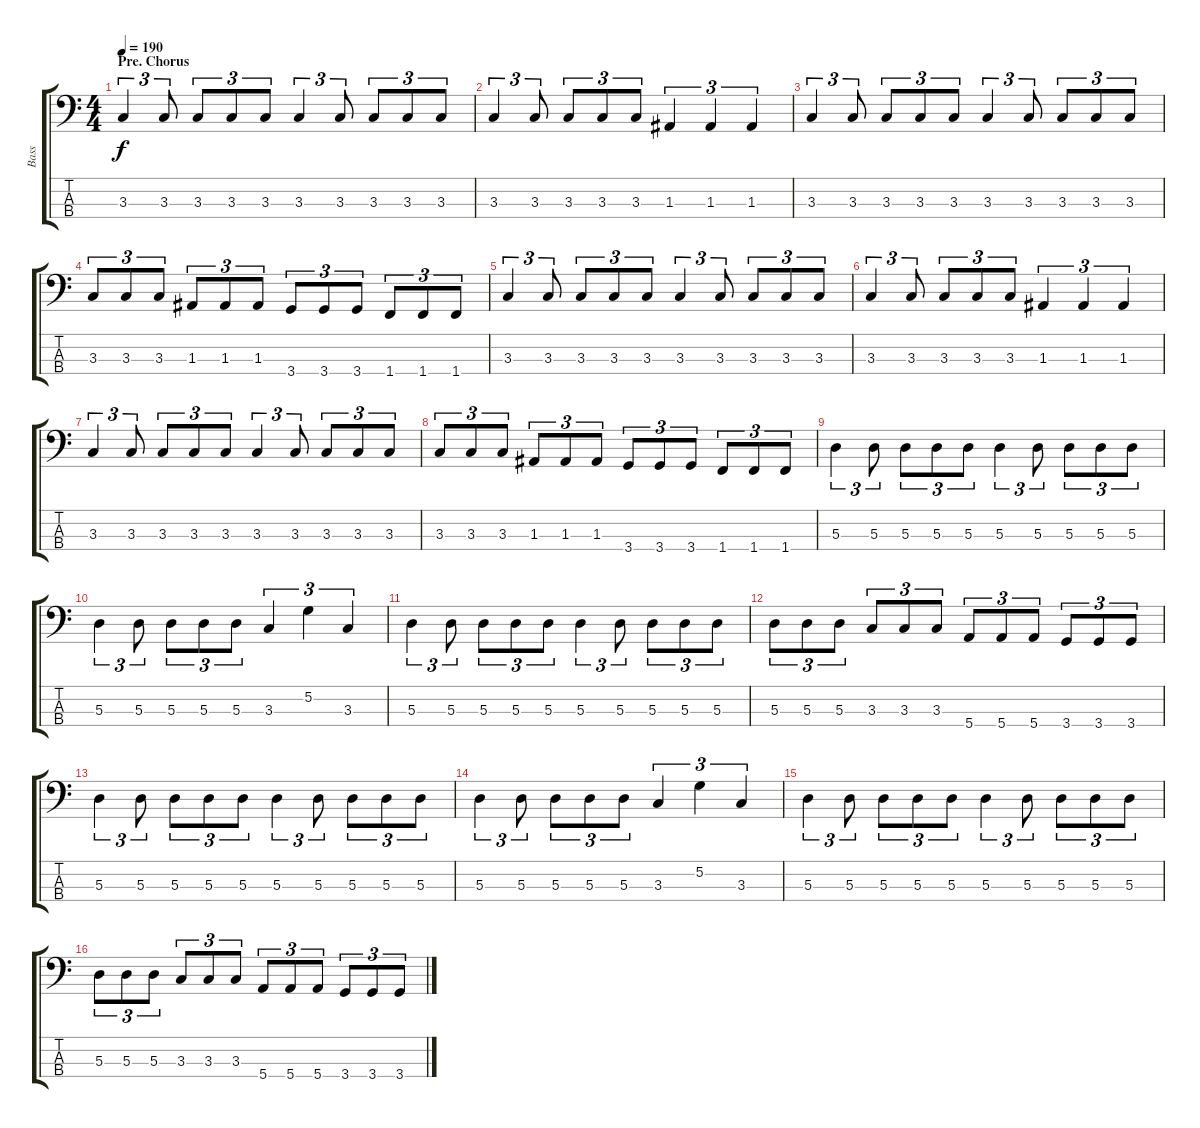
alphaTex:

\track ("Bass" "Bass") {instrument electricbasspick}
\staff {score tabs}
\tuning (G2 D2 A1 E1) {hide}
\ts (4 4)
\section ("" "Pre. Chorus")
\tempo 190
\clef f4
\ks c
3.3.4{tu (3 2) dy f} 3.3.8{tu (3 2)} 3.3.8{tu (3 2)} 3.3.8{tu (3 2)} 3.3.8{tu (3 2)} 3.3.4{tu (3 2)} 3.3.8{tu (3 2)} 3.3.8{tu (3 2)} 3.3.8{tu (3 2)} 3.3.8{tu (3 2)} |
3.3.4{tu (3 2)} 3.3.8{tu (3 2)} 3.3.8{tu (3 2)} 3.3.8{tu (3 2)} 3.3.8{tu (3 2)} 1.3.4{tu (3 2)} 1.3.4{tu (3 2)} 1.3.4{tu (3 2)} |
3.3.4{tu (3 2)} 3.3.8{tu (3 2)} 3.3.8{tu (3 2)} 3.3.8{tu (3 2)} 3.3.8{tu (3 2)} 3.3.4{tu (3 2)} 3.3.8{tu (3 2)} 3.3.8{tu (3 2)} 3.3.8{tu (3 2)} 3.3.8{tu (3 2)} |
3.3.8{tu (3 2)} 3.3.8{tu (3 2)} 3.3.8{tu (3 2)} 1.3.8{tu (3 2)} 1.3.8{tu (3 2)} 1.3.8{tu (3 2)} 3.4.8{tu (3 2)} 3.4.8{tu (3 2)} 3.4.8{tu (3 2)} 1.4.8{tu (3 2)} 1.4.8{tu (3 2)} 1.4.8{tu (3 2)} |
3.3.4{tu (3 2)} 3.3.8{tu (3 2)} 3.3.8{tu (3 2)} 3.3.8{tu (3 2)} 3.3.8{tu (3 2)} 3.3.4{tu (3 2)} 3.3.8{tu (3 2)} 3.3.8{tu (3 2)} 3.3.8{tu (3 2)} 3.3.8{tu (3 2)} |
3.3.4{tu (3 2)} 3.3.8{tu (3 2)} 3.3.8{tu (3 2)} 3.3.8{tu (3 2)} 3.3.8{tu (3 2)} 1.3.4{tu (3 2)} 1.3.4{tu (3 2)} 1.3.4{tu (3 2)} |
3.3.4{tu (3 2)} 3.3.8{tu (3 2)} 3.3.8{tu (3 2)} 3.3.8{tu (3 2)} 3.3.8{tu (3 2)} 3.3.4{tu (3 2)} 3.3.8{tu (3 2)} 3.3.8{tu (3 2)} 3.3.8{tu (3 2)} 3.3.8{tu (3 2)} |
3.3.8{tu (3 2)} 3.3.8{tu (3 2)} 3.3.8{tu (3 2)} 1.3.8{tu (3 2)} 1.3.8{tu (3 2)} 1.3.8{tu (3 2)} 3.4.8{tu (3 2)} 3.4.8{tu (3 2)} 3.4.8{tu (3 2)} 1.4.8{tu (3 2)} 1.4.8{tu (3 2)} 1.4.8{tu (3 2)} |
5.3.4{tu (3 2)} 5.3.8{tu (3 2)} 5.3.8{tu (3 2)} 5.3.8{tu (3 2)} 5.3.8{tu (3 2)} 5.3.4{tu (3 2)} 5.3.8{tu (3 2)} 5.3.8{tu (3 2)} 5.3.8{tu (3 2)} 5.3.8{tu (3 2)} |
5.3.4{tu (3 2)} 5.3.8{tu (3 2)} 5.3.8{tu (3 2)} 5.3.8{tu (3 2)} 5.3.8{tu (3 2)} 3.3.4{tu (3 2)} 5.2.4{tu (3 2)} 3.3.4{tu (3 2)} |
5.3.4{tu (3 2)} 5.3.8{tu (3 2)} 5.3.8{tu (3 2)} 5.3.8{tu (3 2)} 5.3.8{tu (3 2)} 5.3.4{tu (3 2)} 5.3.8{tu (3 2)} 5.3.8{tu (3 2)} 5.3.8{tu (3 2)} 5.3.8{tu (3 2)} |
5.3.8{tu (3 2)} 5.3.8{tu (3 2)} 5.3.8{tu (3 2)} 3.3.8{tu (3 2)} 3.3.8{tu (3 2)} 3.3.8{tu (3 2)} 5.4.8{tu (3 2)} 5.4.8{tu (3 2)} 5.4.8{tu (3 2)} 3.4.8{tu (3 2)} 3.4.8{tu (3 2)} 3.4.8{tu (3 2)} |
5.3.4{tu (3 2)} 5.3.8{tu (3 2)} 5.3.8{tu (3 2)} 5.3.8{tu (3 2)} 5.3.8{tu (3 2)} 5.3.4{tu (3 2)} 5.3.8{tu (3 2)} 5.3.8{tu (3 2)} 5.3.8{tu (3 2)} 5.3.8{tu (3 2)} |
5.3.4{tu (3 2)} 5.3.8{tu (3 2)} 5.3.8{tu (3 2)} 5.3.8{tu (3 2)} 5.3.8{tu (3 2)} 3.3.4{tu (3 2)} 5.2.4{tu (3 2)} 3.3.4{tu (3 2)} |
5.3.4{tu (3 2)} 5.3.8{tu (3 2)} 5.3.8{tu (3 2)} 5.3.8{tu (3 2)} 5.3.8{tu (3 2)} 5.3.4{tu (3 2)} 5.3.8{tu (3 2)} 5.3.8{tu (3 2)} 5.3.8{tu (3 2)} 5.3.8{tu (3 2)} |
5.3.8{tu (3 2)} 5.3.8{tu (3 2)} 5.3.8{tu (3 2)} 3.3.8{tu (3 2)} 3.3.8{tu (3 2)} 3.3.8{tu (3 2)} 5.4.8{tu (3 2)} 5.4.8{tu (3 2)} 5.4.8{tu (3 2)} 3.4.8{tu (3 2)} 3.4.8{tu (3 2)} 3.4.8{tu (3 2)}
